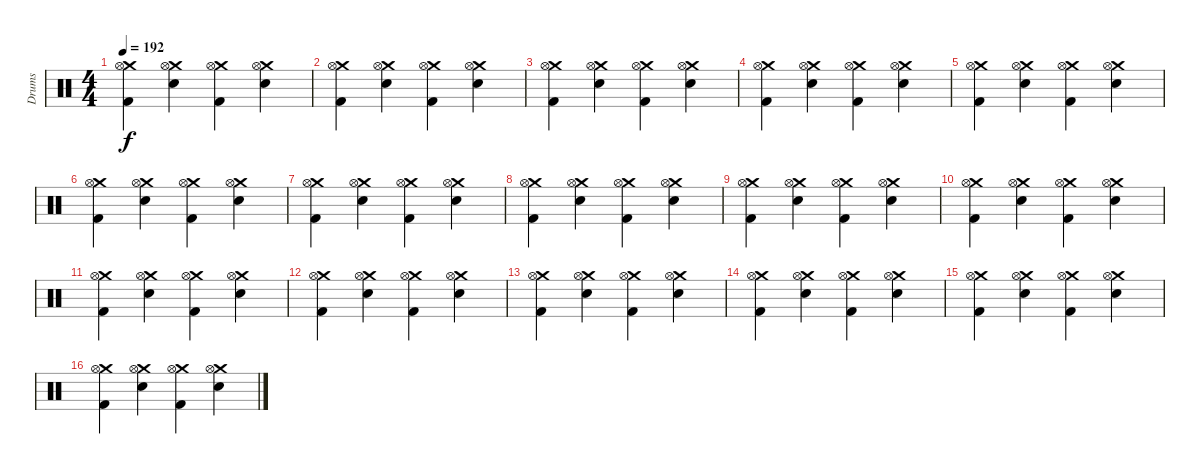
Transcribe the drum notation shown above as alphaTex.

\track ("Drums" "Drums") {instrument percussion}
\staff {score}
\articulation defaults
\ts (4 4)
\tempo 192
\clef neutral
\ks c
("Crash medium (hit)" "Hi-Hat (open)" "Kick (hit) 2").4{dy f} ("Crash medium (hit)" "Hi-Hat (open)" "Electric Snare (hit)").4 ("Crash medium (hit)" "Hi-Hat (open)" "Kick (hit) 2").4 ("Crash medium (hit)" "Hi-Hat (open)" "Electric Snare (hit)").4 |
("Crash medium (hit)" "Hi-Hat (open)" "Kick (hit) 2").4 ("Crash medium (hit)" "Hi-Hat (open)" "Electric Snare (hit)").4 ("Crash medium (hit)" "Hi-Hat (open)" "Kick (hit) 2").4 ("Crash medium (hit)" "Hi-Hat (open)" "Electric Snare (hit)").4 |
("Crash medium (hit)" "Hi-Hat (open)" "Kick (hit) 2").4 ("Crash medium (hit)" "Hi-Hat (open)" "Electric Snare (hit)").4 ("Crash medium (hit)" "Hi-Hat (open)" "Kick (hit) 2").4 ("Crash medium (hit)" "Hi-Hat (open)" "Electric Snare (hit)").4 |
("Crash medium (hit)" "Hi-Hat (open)" "Kick (hit) 2").4 ("Crash medium (hit)" "Hi-Hat (open)" "Electric Snare (hit)").4 ("Crash medium (hit)" "Hi-Hat (open)" "Kick (hit) 2").4 ("Crash medium (hit)" "Hi-Hat (open)" "Electric Snare (hit)").4 |
("Crash medium (hit)" "Hi-Hat (open)" "Kick (hit) 2").4 ("Crash medium (hit)" "Hi-Hat (open)" "Electric Snare (hit)").4 ("Crash medium (hit)" "Hi-Hat (open)" "Kick (hit) 2").4 ("Crash medium (hit)" "Hi-Hat (open)" "Electric Snare (hit)").4 |
("Crash medium (hit)" "Hi-Hat (open)" "Kick (hit) 2").4 ("Crash medium (hit)" "Hi-Hat (open)" "Electric Snare (hit)").4 ("Crash medium (hit)" "Hi-Hat (open)" "Kick (hit) 2").4 ("Crash medium (hit)" "Hi-Hat (open)" "Electric Snare (hit)").4 |
("Crash medium (hit)" "Hi-Hat (open)" "Kick (hit) 2").4 ("Crash medium (hit)" "Hi-Hat (open)" "Electric Snare (hit)").4 ("Crash medium (hit)" "Hi-Hat (open)" "Kick (hit) 2").4 ("Crash medium (hit)" "Hi-Hat (open)" "Electric Snare (hit)").4 |
("Crash medium (hit)" "Hi-Hat (open)" "Kick (hit) 2").4 ("Crash medium (hit)" "Hi-Hat (open)" "Electric Snare (hit)").4 ("Crash medium (hit)" "Hi-Hat (open)" "Kick (hit) 2").4 ("Crash medium (hit)" "Hi-Hat (open)" "Electric Snare (hit)").4 |
("Crash medium (hit)" "Hi-Hat (open)" "Kick (hit) 2").4 ("Crash medium (hit)" "Hi-Hat (open)" "Electric Snare (hit)").4 ("Crash medium (hit)" "Hi-Hat (open)" "Kick (hit) 2").4 ("Crash medium (hit)" "Hi-Hat (open)" "Electric Snare (hit)").4 |
("Crash medium (hit)" "Hi-Hat (open)" "Kick (hit) 2").4 ("Crash medium (hit)" "Hi-Hat (open)" "Electric Snare (hit)").4 ("Crash medium (hit)" "Hi-Hat (open)" "Kick (hit) 2").4 ("Crash medium (hit)" "Hi-Hat (open)" "Electric Snare (hit)").4 |
("Crash medium (hit)" "Hi-Hat (open)" "Kick (hit) 2").4 ("Crash medium (hit)" "Hi-Hat (open)" "Electric Snare (hit)").4 ("Crash medium (hit)" "Hi-Hat (open)" "Kick (hit) 2").4 ("Crash medium (hit)" "Hi-Hat (open)" "Electric Snare (hit)").4 |
("Crash medium (hit)" "Hi-Hat (open)" "Kick (hit) 2").4 ("Crash medium (hit)" "Hi-Hat (open)" "Electric Snare (hit)").4 ("Crash medium (hit)" "Hi-Hat (open)" "Kick (hit) 2").4 ("Crash medium (hit)" "Hi-Hat (open)" "Electric Snare (hit)").4 |
("Crash medium (hit)" "Hi-Hat (open)" "Kick (hit) 2").4 ("Crash medium (hit)" "Hi-Hat (open)" "Electric Snare (hit)").4 ("Crash medium (hit)" "Hi-Hat (open)" "Kick (hit) 2").4 ("Crash medium (hit)" "Hi-Hat (open)" "Electric Snare (hit)").4 |
("Crash medium (hit)" "Hi-Hat (open)" "Kick (hit) 2").4 ("Crash medium (hit)" "Hi-Hat (open)" "Electric Snare (hit)").4 ("Crash medium (hit)" "Hi-Hat (open)" "Kick (hit) 2").4 ("Crash medium (hit)" "Hi-Hat (open)" "Electric Snare (hit)").4 |
("Crash medium (hit)" "Hi-Hat (open)" "Kick (hit) 2").4 ("Crash medium (hit)" "Hi-Hat (open)" "Electric Snare (hit)").4 ("Crash medium (hit)" "Hi-Hat (open)" "Kick (hit) 2").4 ("Crash medium (hit)" "Hi-Hat (open)" "Electric Snare (hit)").4 |
("Crash medium (hit)" "Hi-Hat (open)" "Kick (hit) 2").4 ("Crash medium (hit)" "Hi-Hat (open)" "Electric Snare (hit)").4 ("Crash medium (hit)" "Hi-Hat (open)" "Kick (hit) 2").4 ("Crash medium (hit)" "Hi-Hat (open)" "Electric Snare (hit)").4
